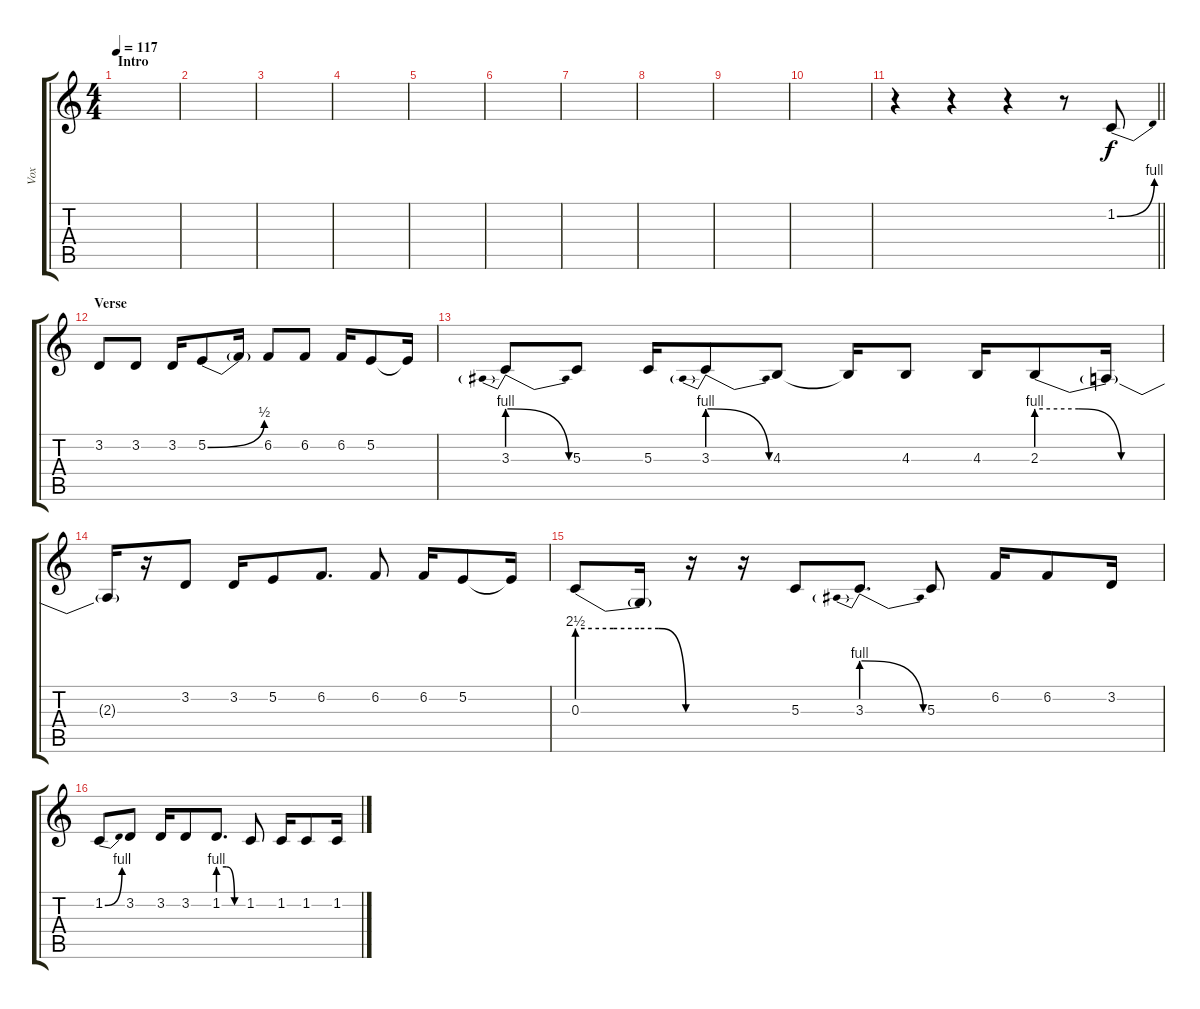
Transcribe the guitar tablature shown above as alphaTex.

\track ("Vox" "Vox") {instrument trumpet}
\staff {score tabs}
\tuning (E4 B3 G3 D3 A2 E2) {hide}
\ts (4 4)
\section ("" "Intro")
\tempo 117
\clef g2
\ks c
|
|
|
|
|
|
|
|
|
|
\barLineRight lightlight
r.4 r.4 r.4 r.8 1.2{be (bend 0 0 60 4)}.8 |
\section ("" "Verse")
3.2.8 3.2.8 3.2.16 5.2{be (bend 0 0 60 2)}.8 5.2{t}.16 6.2.8 6.2.8 6.2.16 5.2.8 5.2{t}.16 |
3.3{be (prebendrelease 0 4 60 0)}.8 5.3.8 5.3.16 3.3{be (prebendrelease 0 4 60 0)}.8 4.3.8 4.3{t}.16 4.3.8 4.3.16 2.3{be (custom 0 4 20 4 40 0 60 0)}.8 2.3{t}.16 |
2.3{t}.16 r.16 3.2.8 3.2.16 5.2.8 6.2.8{d} 6.2.8 6.2.16 5.2.8 5.2{t}.16 |
0.3{be (custom 0 10 20 10 34 10 45 10 60 0)}.8 0.3{t}.16 r.16 r.16 5.3.8 3.3{be (prebendrelease 0 4 60 0)}.8{d} 5.3.8 6.2.16 6.2.8 3.2.16 |
1.2{be (bend 0 0 60 4)}.8 3.2.8 3.2.16 3.2.8 1.2{be (custom 0 4 20 4 40 0 60 0)}.8{d} 1.2.8 1.2.16 1.2.8 1.2.16
